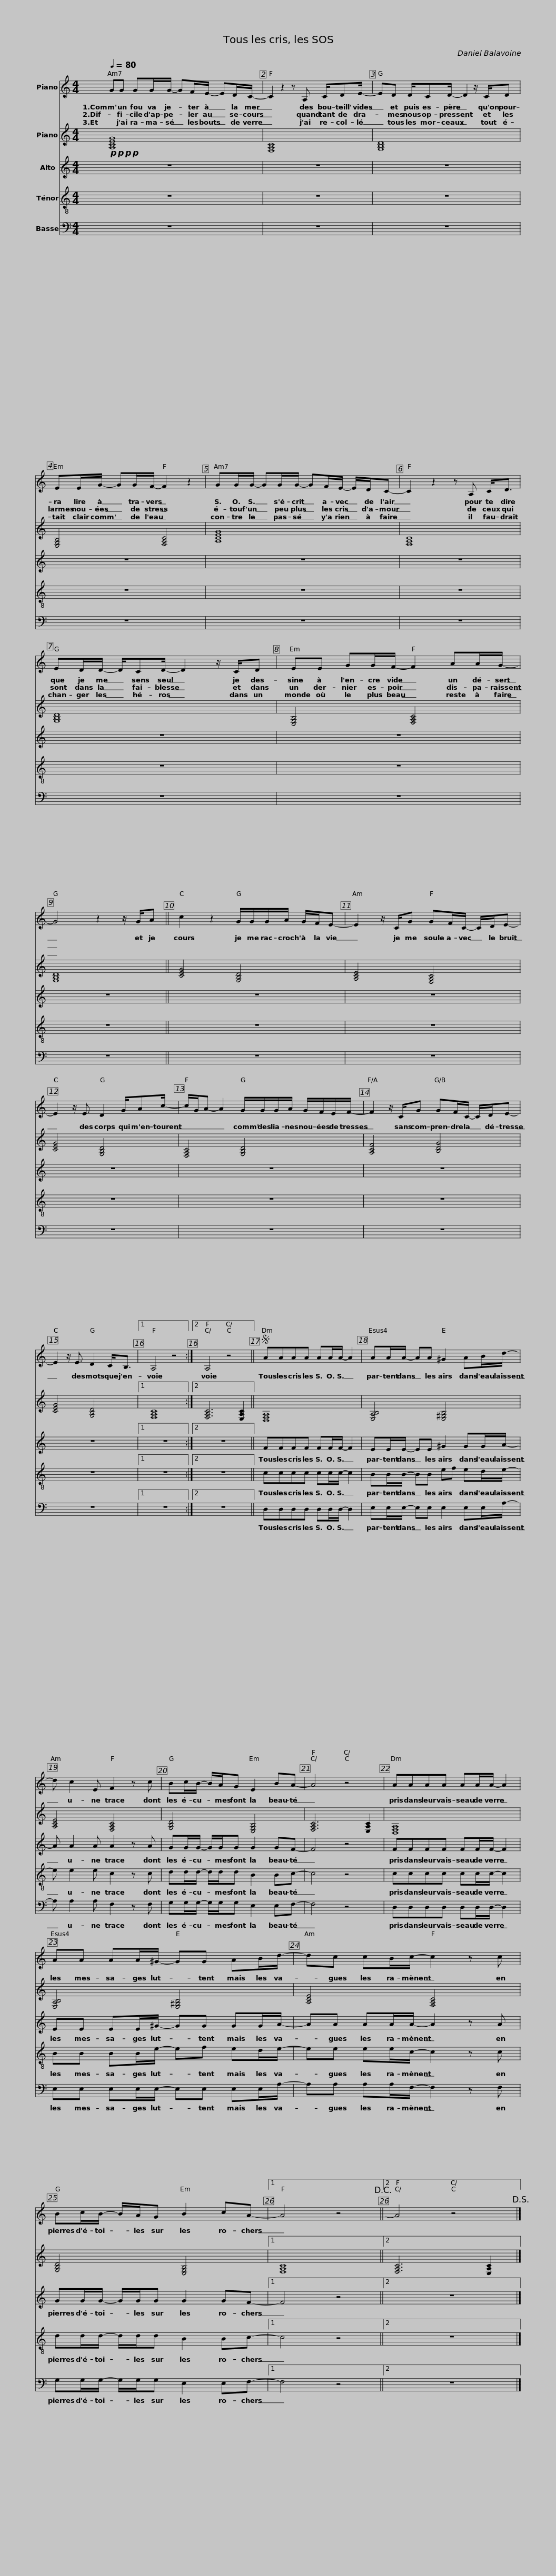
X:1
%%score 1 2 3 4 5
L:1/8
Q:1/4=80
M:4/4
I:linebreak $
K:C
V:1 treble
V:2 treble
V:3 treble
V:4 treble-8
V:5 bass
V:1
 GG GG/G/- GF/E/- ED/C/- | C2 z2 z A, C/DE/- |$ ED D/CD/- D2 z/ C/D | EE/G/- GG/F/- F2 z2 |$ GG/G/- GG/G/- GF/E/- E/D/C- | %5
 C2 z2 z A, C<D |$ ED/D/- D/CD/- D2 z/ C/D | EE GG/F/- F2 AA/G/- |$ G4 z2 z/ G/A || c2 z2 G/G/G/A/ G/F/E- |$ %10
 E2 z/ C/G GF/C/- C/D/E- | E2 z/ E3/2 D2 G/Ac/- |$ c/G/A- A2 G/G/G/A/ G/F/E/F/- |$ F2 z/ C/G GF/C/- C/D/E- | E2 z/ E3/2 D2 C<B, |1 %15
 A,4 z4 :|2 A,4 z4 ||$S AAAA AA/A/- A2 | AA/A/- AA ^G2 AB/d/- |$ d c2 E F2 z c | %20
 Bc/B/- B/A/G E2 BA- | A4 z4 |$ AAAA AA/A/- A2 | AA AA/^G/- GG AB/d/- |$ dc cB/c/- c2 z c | %25
 Bc/B/- B/A/G B2 cA- |1 A4 z4!D.C.! ||2 A4 z4!D.S.! |] %28
V:2
!p!!p!!p!!p! [A,CEG]8 | [F,A,C]8 |$ [G,B,D]8 | [E,G,B,]4 [F,A,C]4 |$ [A,CEG]8 | %5
 [F,A,C]8 |$ [G,B,D]8 | [E,G,B,]4 [F,A,C]4 |$ [G,B,D]8 || [CEG]4 [G,B,D]4 |$ %10
 [A,CE]4 [F,A,C]4 | [CEG]4 [G,B,D]4 |$ [F,A,C]4 [G,B,D]4 |$ [A,CF]4 [B,DG]4 | [CEG]4 [G,B,D]4 |1 %15
 [F,A,C]8 :|2 [F,A,C]6 [E,A,C]2 ||$ [D,F,A,]8 | [E,A,B,]4 [E,^G,B,]4 |$ [A,CE]4 [F,A,C]4 | %20
 [G,B,D]4 [E,G,B,]4 | [F,A,C]6 [E,A,C]2 |$ [D,F,A,]8 | [E,A,B,]4 [E,^G,B,]4 |$ [A,CE]4 [F,A,C]4 | %25
 [G,B,D]4 [E,G,B,]4 |1 [F,A,C]8 ||2 [F,A,C]6 [E,A,C]2 |] %28
V:3
 z8 | z8 |$ z8 | z8 |$ z8 | %5
 z8 |$ z8 | z8 |$ z8 || z8 |$ %10
 z8 | z8 |$ z8 |$ z8 | z8 |1 %15
 z8 :|2 z8 ||$ FFFF FF/F/- F2 | EE/E/- EE ^G2 GG/A/- |$ A A2 A A2 z A | %20
 GG/G/- G/G/G G2 GF- | F4 z4 |$ FFFF FF/F/- F2 | EE EE/^G/- GG GG/A/- |$ AA AA/A/- A2 z A | %25
 GG/G/- G/G/G G2 GF- |1 F4 z4 ||2 z8 |] %28
V:4
 z8 | z8 |$ z8 | z8 |$ z8 | %5
 z8 |$ z8 | z8 |$ z8 || z8 |$ %10
 z8 | z8 |$ z8 |$ z8 | z8 |1 %15
 z8 :|2 z8 ||$ cccc cc/c/- c2 | BB/B/- BB ef ed/e/- |$ e e2 e c2 z c | %20
 dd/d/- d/d/d B2 Bc- | c4 z4 |$ cccc cc/c/- c2 | BB BB/e/- ef ed/e/- |$ ee ee/c/- c2 z c | %25
 dd/d/- d/d/d B2 Bc- |1 c4 z4 ||2 z8 |] %28
V:5
 z8 | z8 |$ z8 | z8 |$ z8 | %5
 z8 |$ z8 | z8 |$ z8 || z8 |$ %10
 z8 | z8 |$ z8 |$ z8 | z8 |1 %15
 z8 :|2 z8 ||$ D,D,D,D, D,D,/D,/- D,2 | E,E,/E,/- E,E, E,2 E,E,/A,/- |$ A, A,2 A, F,2 z F, | %20
 G,G,/G,/- G,/G,/G, E,2 E,F,- | F,4 z4 |$ D,D,D,D, D,D,/D,/- D,2 | E,E, E,E,/E,/- E,E, E,E,/A,/- |$ A,A, A,A,/F,/- F,2 z F, | %25
 G,G,/G,/- G,/G,/G, E,2 E,F,- |1 F,4 z4 ||2 z8 |] %28
